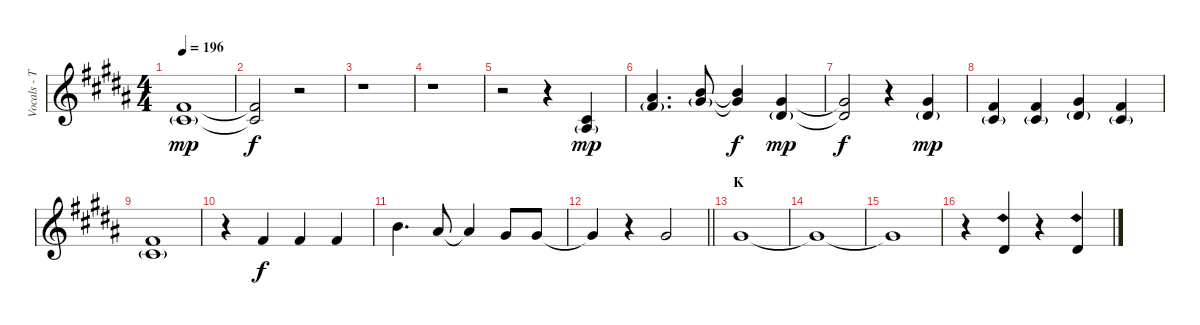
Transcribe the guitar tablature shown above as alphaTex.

\track ("Vocals - Takanori" "Vocals - T") {instrument lead6voice}
\staff {score}
\tuning (E4 B3 G3 D3 A2 E2) {hide}
\ts (4 4)
\tempo 196
\clef g2
\ks b
(2.1 2.2{g}).1{dy mp} |
(2.1{t} 2.2{t}).2{dy f} r.2 |
r.1 |
r.1 |
r.2 r.4 (2.2 3.3{g}).4{dy mp} |
(6.1 7.2{g}).4{d} (7.1 9.2{g}).8 (7.1{t} 9.2{t}).4{dy f} (4.1 4.2{g}).4{dy mp} |
(4.1{t} 4.2{t}).2{dy f} r.4 (4.1 4.2{g}).4{dy mp} |
(2.1 2.2{g}).4 (2.1 2.2{g}).4 (4.1 4.2{g}).4 (2.1 2.2{g}).4 |
(2.1 2.2{g}).1 |
r.4 2.1.4{dy f} 2.1.4 2.1.4 |
7.1.4{d} 6.1.8 6.1{t}.4 4.1.8 4.1.8 |
\barLineRight lightlight
4.1{t}.4 r.4 4.1.2 |
\section ("" "K")
4.1.1 |
4.1{t}.1 |
4.1{t}.1 |
r.4 4.2{sh 12}.4 r.4 4.2{sh 12}.4
